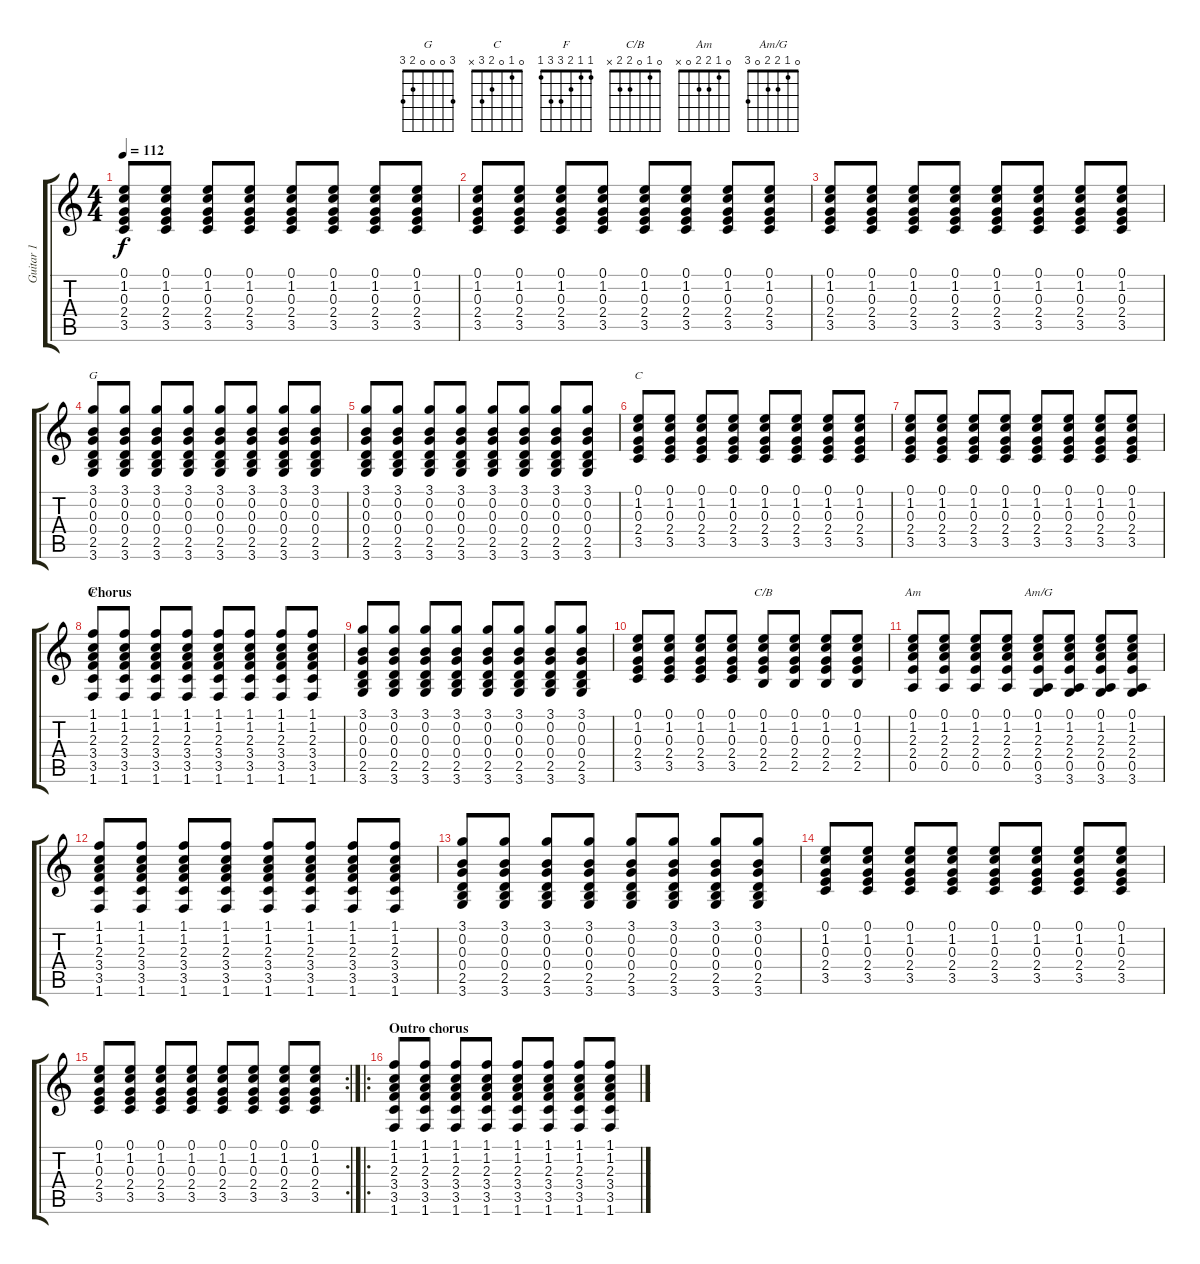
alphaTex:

\track ("Guitar 1" "Guitar 1") {instrument electricguitarclean}
\staff {score tabs}
\tuning (E4 B3 G3 D3 A2 E2) {hide}
\chord ("G" 3 0 0 0 2 3)
\chord ("C" 0 1 0 2 3 x)
\chord ("F" 1 1 2 3 3 1)
\chord ("C/B" 0 1 0 2 2 x)
\chord ("Am" 0 1 2 2 0 x)
\chord ("Am/G" 0 1 2 2 0 3)
\ts (4 4)
\tempo 112
\clef g2
\ks c
(0.1 1.2 0.3 2.4 3.5).8{dy f} (0.1 1.2 0.3 2.4 3.5).8 (0.1 1.2 0.3 2.4 3.5).8 (0.1 1.2 0.3 2.4 3.5).8 (0.1 1.2 0.3 2.4 3.5).8 (0.1 1.2 0.3 2.4 3.5).8 (0.1 1.2 0.3 2.4 3.5).8 (0.1 1.2 0.3 2.4 3.5).8 |
(0.1 1.2 0.3 2.4 3.5).8 (0.1 1.2 0.3 2.4 3.5).8 (0.1 1.2 0.3 2.4 3.5).8 (0.1 1.2 0.3 2.4 3.5).8 (0.1 1.2 0.3 2.4 3.5).8 (0.1 1.2 0.3 2.4 3.5).8 (0.1 1.2 0.3 2.4 3.5).8 (0.1 1.2 0.3 2.4 3.5).8 |
(0.1 1.2 0.3 2.4 3.5).8 (0.1 1.2 0.3 2.4 3.5).8 (0.1 1.2 0.3 2.4 3.5).8 (0.1 1.2 0.3 2.4 3.5).8 (0.1 1.2 0.3 2.4 3.5).8 (0.1 1.2 0.3 2.4 3.5).8 (0.1 1.2 0.3 2.4 3.5).8 (0.1 1.2 0.3 2.4 3.5).8 |
(3.1 0.2 0.3 0.4 2.5 3.6).8{ch "G"} (3.1 0.2 0.3 0.4 2.5 3.6).8 (3.1 0.2 0.3 0.4 2.5 3.6).8 (3.1 0.2 0.3 0.4 2.5 3.6).8 (3.1 0.2 0.3 0.4 2.5 3.6).8 (3.1 0.2 0.3 0.4 2.5 3.6).8 (3.1 0.2 0.3 0.4 2.5 3.6).8 (3.1 0.2 0.3 0.4 2.5 3.6).8 |
(3.1 0.2 0.3 0.4 2.5 3.6).8 (3.1 0.2 0.3 0.4 2.5 3.6).8 (3.1 0.2 0.3 0.4 2.5 3.6).8 (3.1 0.2 0.3 0.4 2.5 3.6).8 (3.1 0.2 0.3 0.4 2.5 3.6).8 (3.1 0.2 0.3 0.4 2.5 3.6).8 (3.1 0.2 0.3 0.4 2.5 3.6).8 (3.1 0.2 0.3 0.4 2.5 3.6).8 |
(0.1 1.2 0.3 2.4 3.5).8{ch "C"} (0.1 1.2 0.3 2.4 3.5).8 (0.1 1.2 0.3 2.4 3.5).8 (0.1 1.2 0.3 2.4 3.5).8 (0.1 1.2 0.3 2.4 3.5).8 (0.1 1.2 0.3 2.4 3.5).8 (0.1 1.2 0.3 2.4 3.5).8 (0.1 1.2 0.3 2.4 3.5).8 |
(0.1 1.2 0.3 2.4 3.5).8 (0.1 1.2 0.3 2.4 3.5).8 (0.1 1.2 0.3 2.4 3.5).8 (0.1 1.2 0.3 2.4 3.5).8 (0.1 1.2 0.3 2.4 3.5).8 (0.1 1.2 0.3 2.4 3.5).8 (0.1 1.2 0.3 2.4 3.5).8 (0.1 1.2 0.3 2.4 3.5).8 |
\section ("" "Chorus")
(1.1 1.2 2.3 3.4 3.5 1.6).8{ch "F"} (1.1 1.2 2.3 3.4 3.5 1.6).8 (1.1 1.2 2.3 3.4 3.5 1.6).8 (1.1 1.2 2.3 3.4 3.5 1.6).8 (1.1 1.2 2.3 3.4 3.5 1.6).8 (1.1 1.2 2.3 3.4 3.5 1.6).8 (1.1 1.2 2.3 3.4 3.5 1.6).8 (1.1 1.2 2.3 3.4 3.5 1.6).8 |
(3.1 0.2 0.3 0.4 2.5 3.6).8 (3.1 0.2 0.3 0.4 2.5 3.6).8 (3.1 0.2 0.3 0.4 2.5 3.6).8 (3.1 0.2 0.3 0.4 2.5 3.6).8 (3.1 0.2 0.3 0.4 2.5 3.6).8 (3.1 0.2 0.3 0.4 2.5 3.6).8 (3.1 0.2 0.3 0.4 2.5 3.6).8 (3.1 0.2 0.3 0.4 2.5 3.6).8 |
(0.1 1.2 0.3 2.4 3.5).8 (0.1 1.2 0.3 2.4 3.5).8 (0.1 1.2 0.3 2.4 3.5).8 (0.1 1.2 0.3 2.4 3.5).8 (0.1 1.2 0.3 2.4 2.5).8{ch "C/B"} (0.1 1.2 0.3 2.4 2.5).8 (0.1 1.2 0.3 2.4 2.5).8 (0.1 1.2 0.3 2.4 2.5).8 |
(0.1 1.2 2.3 2.4 0.5).8{ch "Am"} (0.1 1.2 2.3 2.4 0.5).8 (0.1 1.2 2.3 2.4 0.5).8 (0.1 1.2 2.3 2.4 0.5).8 (0.1 1.2 2.3 2.4 0.5 3.6).8{ch "Am/G"} (0.1 1.2 2.3 2.4 0.5 3.6).8 (0.1 1.2 2.3 2.4 0.5 3.6).8 (0.1 1.2 2.3 2.4 0.5 3.6).8 |
(1.1 1.2 2.3 3.4 3.5 1.6).8 (1.1 1.2 2.3 3.4 3.5 1.6).8 (1.1 1.2 2.3 3.4 3.5 1.6).8 (1.1 1.2 2.3 3.4 3.5 1.6).8 (1.1 1.2 2.3 3.4 3.5 1.6).8 (1.1 1.2 2.3 3.4 3.5 1.6).8 (1.1 1.2 2.3 3.4 3.5 1.6).8 (1.1 1.2 2.3 3.4 3.5 1.6).8 |
(3.1 0.2 0.3 0.4 2.5 3.6).8 (3.1 0.2 0.3 0.4 2.5 3.6).8 (3.1 0.2 0.3 0.4 2.5 3.6).8 (3.1 0.2 0.3 0.4 2.5 3.6).8 (3.1 0.2 0.3 0.4 2.5 3.6).8 (3.1 0.2 0.3 0.4 2.5 3.6).8 (3.1 0.2 0.3 0.4 2.5 3.6).8 (3.1 0.2 0.3 0.4 2.5 3.6).8 |
(0.1 1.2 0.3 2.4 3.5).8 (0.1 1.2 0.3 2.4 3.5).8 (0.1 1.2 0.3 2.4 3.5).8 (0.1 1.2 0.3 2.4 3.5).8 (0.1 1.2 0.3 2.4 3.5).8 (0.1 1.2 0.3 2.4 3.5).8 (0.1 1.2 0.3 2.4 3.5).8 (0.1 1.2 0.3 2.4 3.5).8 |
\rc 2
(0.1 1.2 0.3 2.4 3.5).8 (0.1 1.2 0.3 2.4 3.5).8 (0.1 1.2 0.3 2.4 3.5).8 (0.1 1.2 0.3 2.4 3.5).8 (0.1 1.2 0.3 2.4 3.5).8 (0.1 1.2 0.3 2.4 3.5).8 (0.1 1.2 0.3 2.4 3.5).8 (0.1 1.2 0.3 2.4 3.5).8 |
\ro
\section ("" "Outro chorus")
(1.1 1.2 2.3 3.4 3.5 1.6).8 (1.1 1.2 2.3 3.4 3.5 1.6).8 (1.1 1.2 2.3 3.4 3.5 1.6).8 (1.1 1.2 2.3 3.4 3.5 1.6).8 (1.1 1.2 2.3 3.4 3.5 1.6).8 (1.1 1.2 2.3 3.4 3.5 1.6).8 (1.1 1.2 2.3 3.4 3.5 1.6).8 (1.1 1.2 2.3 3.4 3.5 1.6).8
